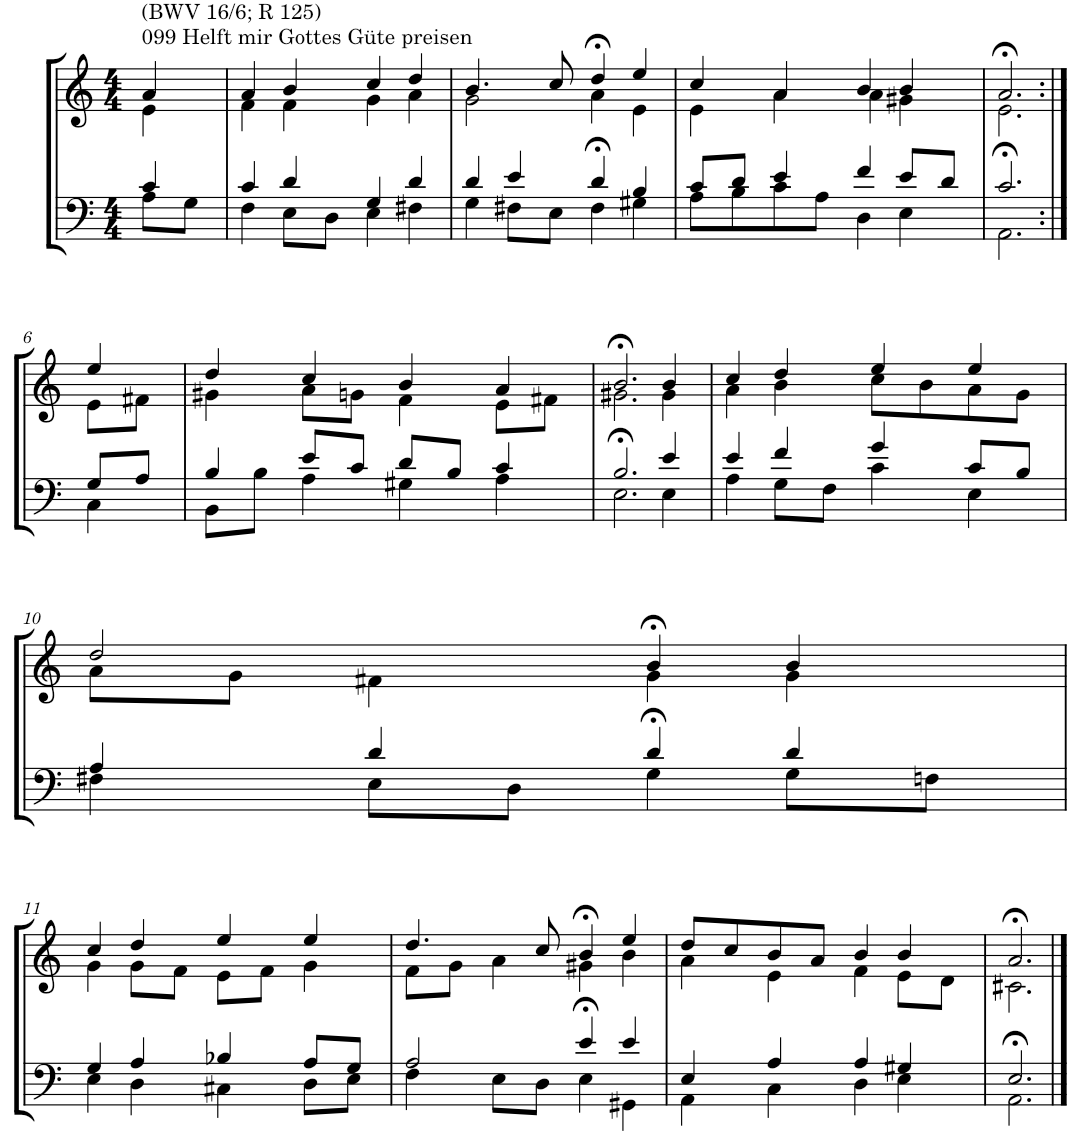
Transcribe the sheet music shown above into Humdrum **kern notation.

**kern	**kern
*part2	*part1
*staff2	*staff1
*I"Tenor/Baß	*I"Sopran/Alt
*clefF4	*clefG2
*k[]	*k[]
*M4/4	*M4/4
=1	=1
*^	*^
!	!	!LO:TX:a:t=099 Helft mir Gottes Güte preisen	!
!	!	!LO:TX:a:t=(BWV 16/6; R 125)	!
4c/	8A\L	4a/	4e\
.	8G\J	.	.
=2	=2	=2	=2
4c/	4F\	4a/	4f\
4d/	8E\L	4b/	4f\
.	8D\J	.	.
4G/	4E\	4cc/	4g\
4d/	4F#X\	4dd/	4a\
=3	=3	=3	=3
4d/	4G\	4.b/	2g\
4e/	8F#X\L	.	.
.	8E\J	8cc/	.
4d/	4F#>\	4dd>/	4a\
4B/	4G#X\	4ee/	4e\
=4	=4	=4	=4
8c/L	8A\L	4cc/	4e\
8d/J	8B\	.	.
4e/	8c\	4a/	4a\
.	8A\J	.	.
4f/	4D\	4b/	4a\
8e/L	4E\	4b/	4g#X\
8d/J	.	.	.
=5	=5	=5	=5
2.c/	2.AA>\	2.a>/	2.e\
!!LO:LB:g=z	!!
=6:|!	=6:|!	=6:|!	=6:|!
8G/L	4C\	4ee/	8e\L
8A/J	.	.	8f#X\J
=7	=7	=7	=7
4B/	8BB\L	4dd/	4g#X\
.	8B\J	.	.
8e/L	4A\	4cc/	8a\L
8c/J	.	.	8gn\J
8d/L	4G#X\	4b/	4f\
8B/J	.	.	.
4c/	4A\	4a/	8e\L
.	.	.	8f#X\J
=8	=8	=8	=8
2.B/	2.E>\	2.b>/	2.g#X\
4e/	4E\	4b/	4g#\
=9	=9	=9	=9
4e/	4A\	4cc/	4a\
4f/	8G\L	4dd/	4b\
.	8F\J	.	.
4g/	4c\	4ee/	8cc\L
.	.	.	8b\
8c/L	4E\	4ee/	8a\
8B/J	.	.	8g\J
!!LO:LB:g=z	!!
=10	=10	=10	=10
4A/	4F#X\	2dd/	8a\L
.	.	.	8g\J
4d/	8E\L	.	4f#X\
.	8D\J	.	.
4d/	4G>\	4b>/	4g\
4d/	8G\L	4b/	4g\
.	8Fn\J	.	.
!!LO:LB:g=z	!!
=11	=11	=11	=11
4G/	4E\	4cc/	4g\
4A/	4D\	4dd/	8g\L
.	.	.	8f\J
4B-X/	4C#X\	4ee/	8e\L
.	.	.	8f\J
8A/L	8D\L	4ee/	4g\
8G/J	8E\J	.	.
=12	=12	=12	=12
2A/	4F\	4.dd/	8f\L
.	.	.	8g\J
.	8E\L	.	4a\
.	8D\J	8cc/	.
4e/	4E>\	4b>/	4g#X\
4e/	4GG#X\	4ee/	4b\
=13	=13	=13	=13
4E/	4AA\	8dd/L	4a\
.	.	8cc/	.
4A/	4C\	8b/	4e\
.	.	8a/J	.
4A/	4D\	4b/	4f\
4G#X/	4E\	4b/	8e\L
.	.	.	8d\J
=14	=14	=14	=14
2.E/	2.AA>\	2.a>/	2.c#X\
*v	*v	*	*
*	*v	*v
==	==
*-	*-
